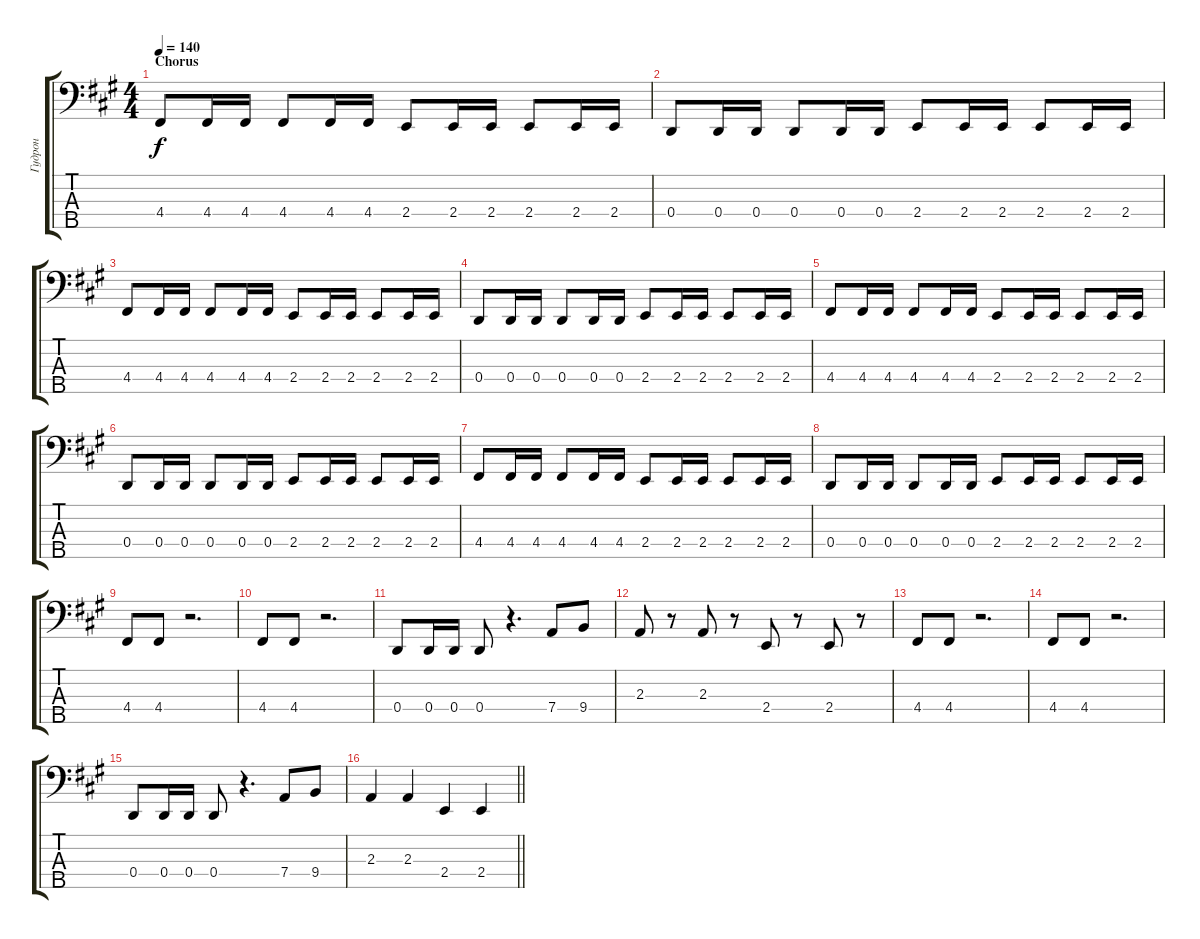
\track ("Гудрон" "Гудрон") {instrument electricbassfinger}
\staff {score tabs}
\tuning (F2 C2 G1 D1 A0) {hide}
\ts (4 4)
\section ("" "Chorus")
\tempo 140
\clef f4
\ks f#minor
4.4.8{dy f} 4.4.16 4.4.16 4.4.8 4.4.16 4.4.16 2.4.8 2.4.16 2.4.16 2.4.8 2.4.16 2.4.16 |
0.4.8 0.4.16 0.4.16 0.4.8 0.4.16 0.4.16 2.4.8 2.4.16 2.4.16 2.4.8 2.4.16 2.4.16 |
4.4.8 4.4.16 4.4.16 4.4.8 4.4.16 4.4.16 2.4.8 2.4.16 2.4.16 2.4.8 2.4.16 2.4.16 |
0.4.8 0.4.16 0.4.16 0.4.8 0.4.16 0.4.16 2.4.8 2.4.16 2.4.16 2.4.8 2.4.16 2.4.16 |
4.4.8 4.4.16 4.4.16 4.4.8 4.4.16 4.4.16 2.4.8 2.4.16 2.4.16 2.4.8 2.4.16 2.4.16 |
0.4.8 0.4.16 0.4.16 0.4.8 0.4.16 0.4.16 2.4.8 2.4.16 2.4.16 2.4.8 2.4.16 2.4.16 |
4.4.8 4.4.16 4.4.16 4.4.8 4.4.16 4.4.16 2.4.8 2.4.16 2.4.16 2.4.8 2.4.16 2.4.16 |
0.4.8 0.4.16 0.4.16 0.4.8 0.4.16 0.4.16 2.4.8 2.4.16 2.4.16 2.4.8 2.4.16 2.4.16 |
4.4.8 4.4.8 r.2{d} |
4.4.8 4.4.8 r.2{d} |
0.4.8 0.4.16 0.4.16 0.4.8 r.4{d} 7.4.8 9.4.8 |
2.3.8 r.8 2.3.8 r.8 2.4.8 r.8 2.4.8 r.8 |
4.4.8 4.4.8 r.2{d} |
4.4.8 4.4.8 r.2{d} |
0.4.8 0.4.16 0.4.16 0.4.8 r.4{d} 7.4.8 9.4.8 |
\barLineRight lightlight
2.3.4 2.3.4 2.4.4 2.4.4
